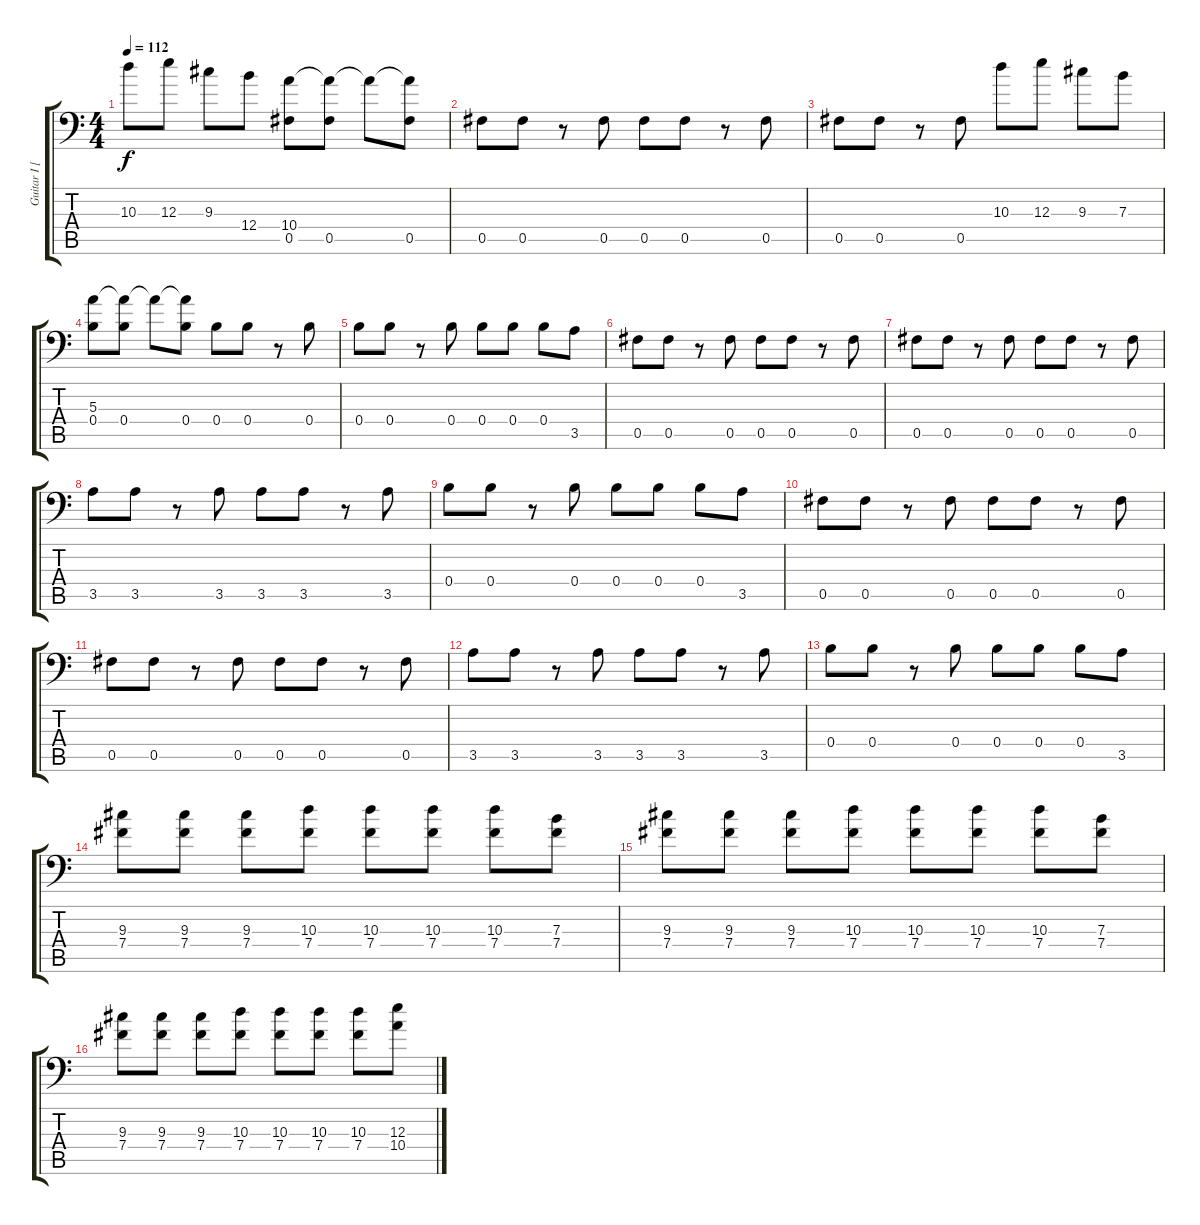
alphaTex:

\track ("Guitar I [Aaron Turner]" "Guitar I [") {instrument distortionguitar}
\staff {score tabs}
\tuning (B3 Ab3 E3 B2 Gb2 Gb1) {hide}
\ts (4 4)
\tempo 112
\clef f4
\ks c
10.3.8{dy f} 12.3.8 9.3.8 12.4.8 (10.4 0.5).8 (10.4{t} 0.5).8 10.4{t}.8 (10.4{t} 0.5).8 |
0.5.8 0.5.8 r.8 0.5.8 0.5.8 0.5.8 r.8 0.5.8 |
0.5.8 0.5.8 r.8 0.5.8 10.3.8 12.3.8 9.3.8 7.3.8 |
(5.3 0.4).8 (5.3{t} 0.4).8 5.3{t}.8 (5.3{t} 0.4).8 0.4.8 0.4.8 r.8 0.4.8 |
0.4.8 0.4.8 r.8 0.4.8 0.4.8 0.4.8 0.4.8 3.5.8 |
0.5.8 0.5.8 r.8 0.5.8 0.5.8 0.5.8 r.8 0.5.8 |
0.5.8 0.5.8 r.8 0.5.8 0.5.8 0.5.8 r.8 0.5.8 |
3.5.8 3.5.8 r.8 3.5.8 3.5.8 3.5.8 r.8 3.5.8 |
0.4.8 0.4.8 r.8 0.4.8 0.4.8 0.4.8 0.4.8 3.5.8 |
0.5.8 0.5.8 r.8 0.5.8 0.5.8 0.5.8 r.8 0.5.8 |
0.5.8 0.5.8 r.8 0.5.8 0.5.8 0.5.8 r.8 0.5.8 |
3.5.8 3.5.8 r.8 3.5.8 3.5.8 3.5.8 r.8 3.5.8 |
0.4.8 0.4.8 r.8 0.4.8 0.4.8 0.4.8 0.4.8 3.5.8 |
(9.3 7.4).8 (9.3 7.4).8 (9.3 7.4).8 (10.3 7.4).8 (10.3 7.4).8 (10.3 7.4).8 (10.3 7.4).8 (7.3 7.4).8 |
(9.3 7.4).8 (9.3 7.4).8 (9.3 7.4).8 (10.3 7.4).8 (10.3 7.4).8 (10.3 7.4).8 (10.3 7.4).8 (7.3 7.4).8 |
(9.3 7.4).8 (9.3 7.4).8 (9.3 7.4).8 (10.3 7.4).8 (10.3 7.4).8 (10.3 7.4).8 (10.3 7.4).8 (12.3 10.4).8
